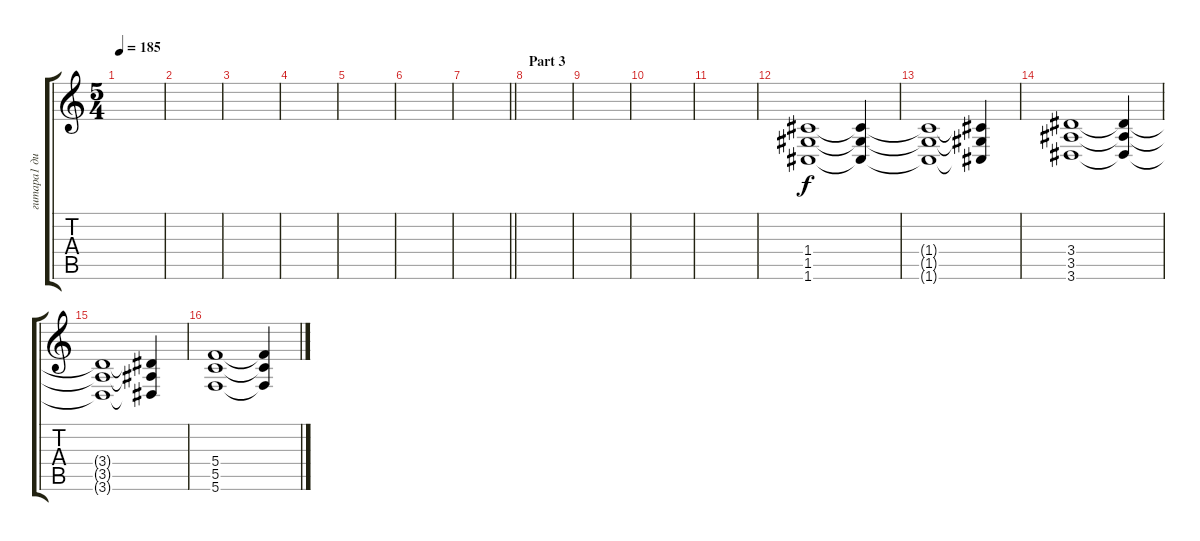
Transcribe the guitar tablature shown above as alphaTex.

\track ("гитара1 дист" "гитара1 ди") {instrument distortionguitar}
\staff {score tabs}
\tuning (D4 A3 F3 C3 G2 C2) {hide}
\ts (5 4)
\tempo 185
\clef g2
\ks c
|
|
|
|
|
|
\barLineRight lightlight
|
\section ("" "Part 3")
|
|
|
|
(1.4 1.5 1.6).1 (1.4{t} 1.5{t} 1.6{t}).4 |
(1.4{t} 1.5{t} 1.6{t}).1 (1.4{t} 1.5{t} 1.6{t}).4 |
(3.4 3.5 3.6).1 (3.4{t} 3.5{t} 3.6{t}).4 |
(3.4{t} 3.5{t} 3.6{t}).1 (3.4{t} 3.5{t} 3.6{t}).4 |
(5.4 5.5 5.6).1 (5.4{t} 5.5{t} 5.6{t}).4
